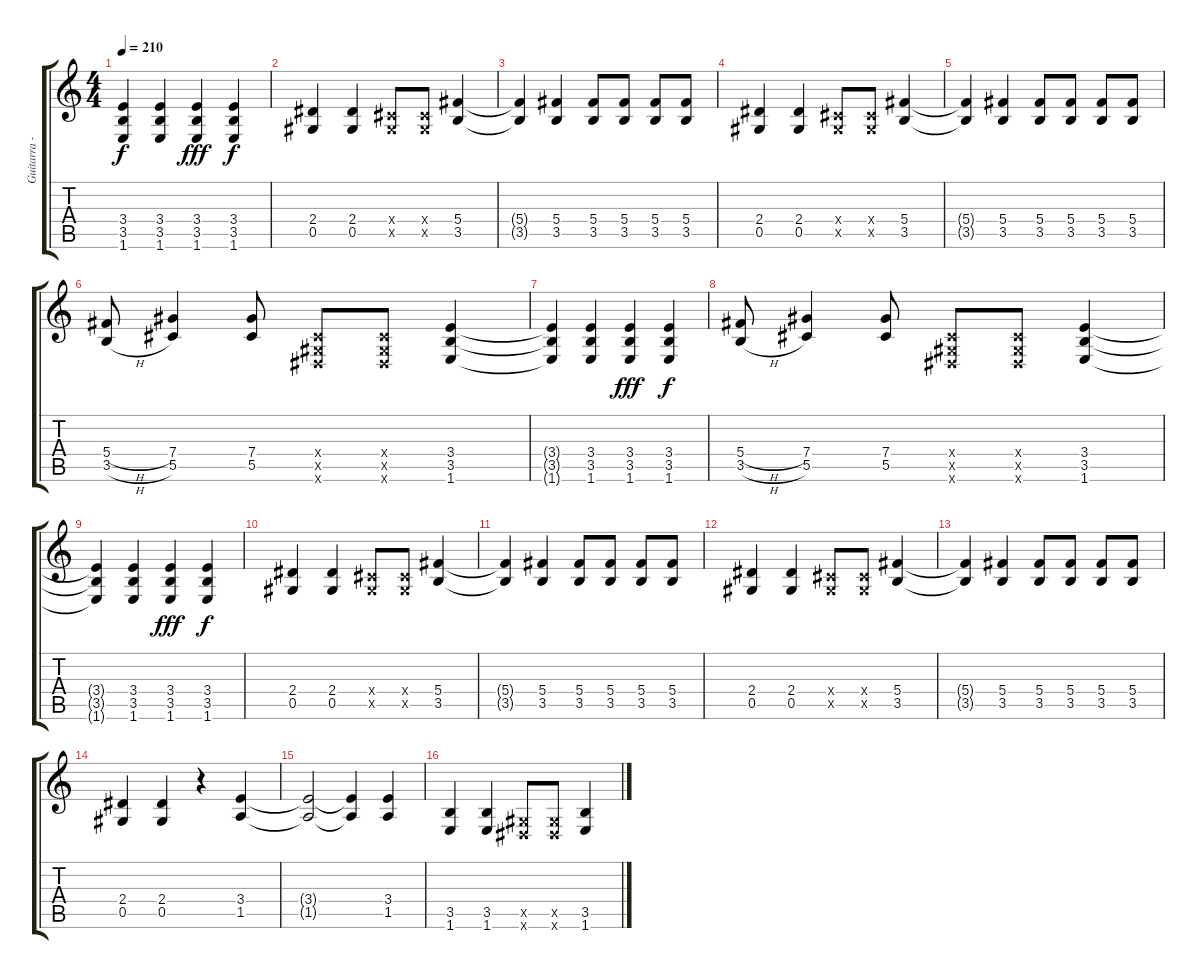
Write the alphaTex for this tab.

\track ("Guitarra - Marcão" "Guitarra -") {instrument distortionguitar}
\staff {score tabs}
\tuning (Eb4 Bb3 Gb3 Db3 Ab2 Eb2) {hide}
\ts (4 4)
\tempo 210
\clef g2
\ks c
(3.4{t} 3.5{t} 1.6{t}).4{dy f} (3.4 3.5 1.6).4 (3.4 3.5 1.6).4{dy fff} (3.4 3.5 1.6).4{dy f} |
(2.4 0.5).4 (2.4 0.5).4 (0.4{x} 0.5{x}).8 (0.4{x} 0.5{x}).8 (5.4 3.5).4 |
(5.4{t} 3.5{t}).4 (5.4 3.5).4 (5.4 3.5).8 (5.4 3.5).8 (5.4 3.5).8 (5.4 3.5).8 |
(2.4 0.5).4 (2.4 0.5).4 (0.4{x} 0.5{x}).8 (0.4{x} 0.5{x}).8 (5.4 3.5).4 |
(5.4{t} 3.5{t}).4 (5.4 3.5).4 (5.4 3.5).8 (5.4 3.5).8 (5.4 3.5).8 (5.4 3.5).8 |
(5.4{h} 3.5{h}).8 (7.4 5.5).4 (7.4 5.5).8 (0.4{x} 0.5{x} 0.6{x}).8 (0.4{x} 0.5{x} 0.6{x}).8 (3.4 3.5 1.6).4 |
(3.4{t} 3.5{t} 1.6{t}).4 (3.4 3.5 1.6).4 (3.4 3.5 1.6).4{dy fff} (3.4 3.5 1.6).4{dy f} |
(5.4{h} 3.5{h}).8 (7.4 5.5).4 (7.4 5.5).8 (0.4{x} 0.5{x} 0.6{x}).8 (0.4{x} 0.5{x} 0.6{x}).8 (3.4 3.5 1.6).4 |
(3.4{t} 3.5{t} 1.6{t}).4 (3.4 3.5 1.6).4 (3.4 3.5 1.6).4{dy fff} (3.4 3.5 1.6).4{dy f} |
(2.4 0.5).4 (2.4 0.5).4 (0.4{x} 0.5{x}).8 (0.4{x} 0.5{x}).8 (5.4 3.5).4 |
(5.4{t} 3.5{t}).4 (5.4 3.5).4 (5.4 3.5).8 (5.4 3.5).8 (5.4 3.5).8 (5.4 3.5).8 |
(2.4 0.5).4 (2.4 0.5).4 (0.4{x} 0.5{x}).8 (0.4{x} 0.5{x}).8 (5.4 3.5).4 |
(5.4{t} 3.5{t}).4 (5.4 3.5).4 (5.4 3.5).8 (5.4 3.5).8 (5.4 3.5).8 (5.4 3.5).8 |
(2.4 0.5).4 (2.4 0.5).4 r.4 (3.4 1.5).4 |
(3.4{t} 1.5{t}).2 (3.4{t} 1.5{t}).4 (3.4 1.5).4 |
(3.5 1.6).4 (3.5 1.6).4 (0.5{x} 0.6{x}).8 (0.5{x} 0.6{x}).8 (3.5 1.6).4
